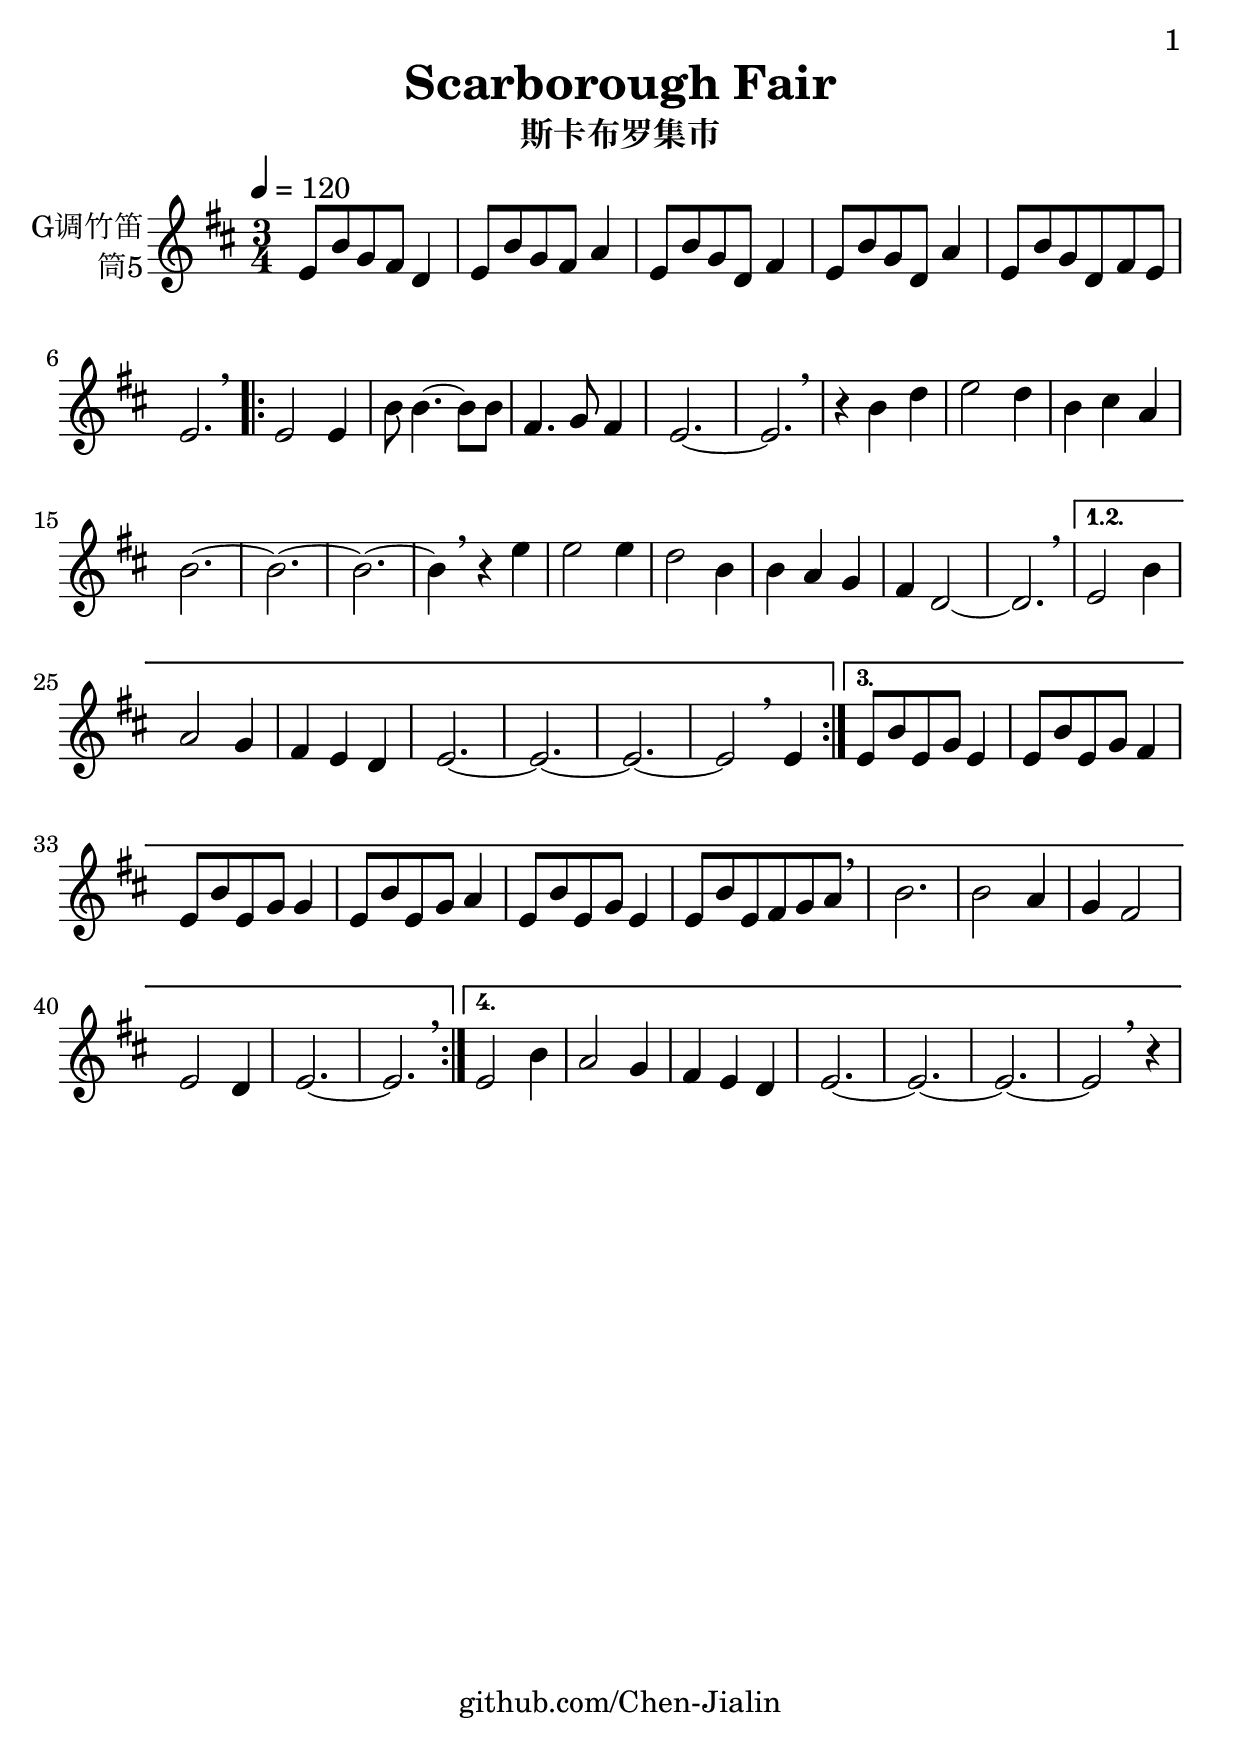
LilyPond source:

\version "2.24.3"
\language english

\header {
  title = "Scarborough Fair"
  subtitle = "斯卡布罗集市"
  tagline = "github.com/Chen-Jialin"
}

\paper{
  #(set-paper-size "a4")
  print-page-number = ##t
  page-number-type = #'arabic
  print-first-page-number = ##t
  first-page-number = 1
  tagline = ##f
}

#(set-global-staff-size 26)

melody = \fixed c' {
  \clef treble
  \key d \major
  \time 3/4
  \tempo 4 = 120

  % score begin
  e8 b8 g8 fs8 d4 | e8 b8 g8 fs8 a4 | e8 b8 g8 d8 fs4 | e8 b8 g8 d8 a4 | e8 b8 g8 d8 fs8 e8 | e2. \breathe |
  \repeat volta 4 {
    e2 e4 | b8 b4.~ b8 b8 | fs4. g8 fs4 | e2.~ | e2. \breathe |
    r4 b4 d'4 | e'2 d'4 | b4 cs'4 a4 | b2.~ | b2.~ | b2.~ |
    b4 \breathe r4 e'4 | e'2 e'4 | d'2 b4 | b4 a4 g4 | fs4 d2~ | d2. \breathe |
    \alternative{
      \volta 1,2 {
        e2 b4 | a2 g4 | fs4 e4 d4 | e2.~ | e2.~ | e2.~ | e2 \breathe e4
      }
      \volta 3 {
        e8 b8 e8 g8 e4 | e8 b8 e8 g8 fs4 | e8 b8 e8 g8 g4 | e8 b8 e8 g8 a4 | e8 b8 e8 g8 e4 | e8 b8 e8 fs8 g8 a8 \breathe |
        b2. | b2 a4 | g4 fs2 | e2 d4 | e2.~ | e2. \breathe |
      }
      \volta 4 {
        e2 b4 | a2 g4 | fs4 e4 d4 | e2.~ | e2.~ | e2.~ | e2 \breathe r4 |
      }
    }
  }
  % score end
}

\score {
  \new Staff \with {
    instrumentName = \markup{
      \right-column{
        G调竹笛
        筒5
      }
    }
    midiInstrument = "shakuhachi"
  } \melody
  \layout { }
}
